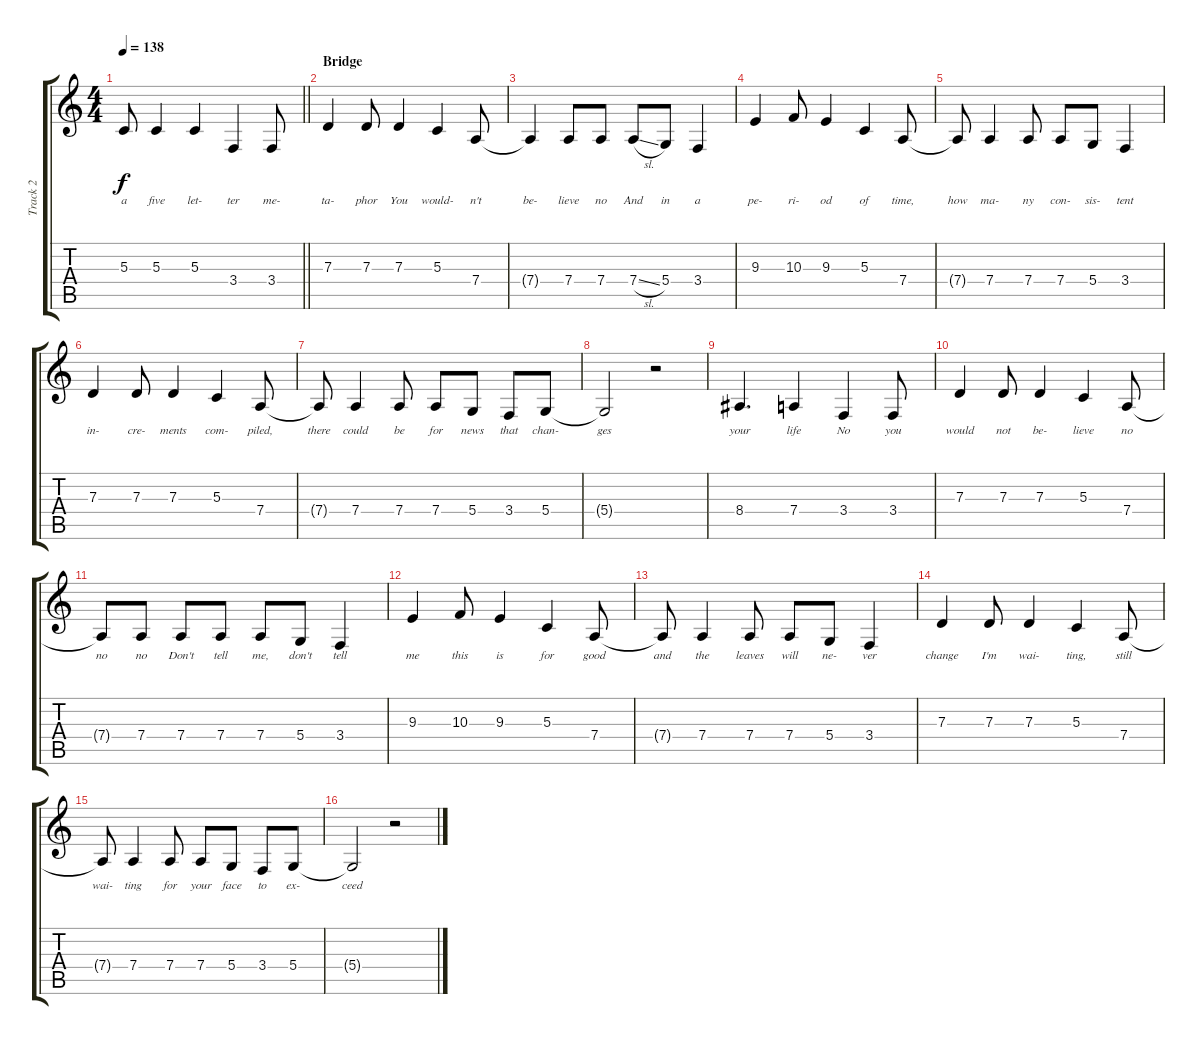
\track ("Track 2" "Track 2") {instrument clarinet}
\staff {score tabs}
\tuning (E4 B3 G3 D3 A2 D2) {hide}
\ts (4 4)
\tempo 138
\clef g2
\barLineRight lightlight
\ks c
5.3.8{lyrics (0 "a") lyrics (1 "") lyrics (2 "") lyrics (3 "") lyrics (4 "") dy f} 5.3.4{lyrics (0 "five") lyrics (1 "") lyrics (2 "") lyrics (3 "") lyrics (4 "")} 5.3.4{lyrics (0 "let-") lyrics (1 "") lyrics (2 "") lyrics (3 "") lyrics (4 "")} 3.4.4{lyrics (0 "ter") lyrics (1 "") lyrics (2 "") lyrics (3 "") lyrics (4 "")} 3.4.8{lyrics (0 "me-") lyrics (1 "") lyrics (2 "") lyrics (3 "") lyrics (4 "")} |
\section ("" "Bridge")
7.3.4{lyrics (0 "ta-") lyrics (1 "") lyrics (2 "") lyrics (3 "") lyrics (4 "")} 7.3.8{lyrics (0 "phor") lyrics (1 "") lyrics (2 "") lyrics (3 "") lyrics (4 "")} 7.3.4{lyrics (0 "You") lyrics (1 "") lyrics (2 "") lyrics (3 "") lyrics (4 "")} 5.3.4{lyrics (0 "would-") lyrics (1 "") lyrics (2 "") lyrics (3 "") lyrics (4 "")} 7.4.8{lyrics (0 "n't") lyrics (1 "") lyrics (2 "") lyrics (3 "") lyrics (4 "")} |
7.4{t}.4{lyrics (0 "be-") lyrics (1 "") lyrics (2 "") lyrics (3 "") lyrics (4 "")} 7.4.8{lyrics (0 "lieve") lyrics (1 "") lyrics (2 "") lyrics (3 "") lyrics (4 "")} 7.4.8{lyrics (0 "no") lyrics (1 "") lyrics (2 "") lyrics (3 "") lyrics (4 "")} 7.4{sl}.8{lyrics (0 "And") lyrics (1 "") lyrics (2 "") lyrics (3 "") lyrics (4 "")} 5.4.8{lyrics (0 "in") lyrics (1 "") lyrics (2 "") lyrics (3 "") lyrics (4 "")} 3.4.4{lyrics (0 "a") lyrics (1 "") lyrics (2 "") lyrics (3 "") lyrics (4 "")} |
9.3.4{lyrics (0 "pe-") lyrics (1 "") lyrics (2 "") lyrics (3 "") lyrics (4 "")} 10.3.8{lyrics (0 "ri-") lyrics (1 "") lyrics (2 "") lyrics (3 "") lyrics (4 "")} 9.3.4{lyrics (0 "od") lyrics (1 "") lyrics (2 "") lyrics (3 "") lyrics (4 "")} 5.3.4{lyrics (0 "of") lyrics (1 "") lyrics (2 "") lyrics (3 "") lyrics (4 "")} 7.4.8{lyrics (0 "time,") lyrics (1 "") lyrics (2 "") lyrics (3 "") lyrics (4 "")} |
7.4{t}.8{lyrics (0 "how") lyrics (1 "") lyrics (2 "") lyrics (3 "") lyrics (4 "")} 7.4.4{lyrics (0 "ma-") lyrics (1 "") lyrics (2 "") lyrics (3 "") lyrics (4 "")} 7.4.8{lyrics (0 "ny") lyrics (1 "") lyrics (2 "") lyrics (3 "") lyrics (4 "")} 7.4.8{lyrics (0 "con-") lyrics (1 "") lyrics (2 "") lyrics (3 "") lyrics (4 "")} 5.4.8{lyrics (0 "sis-") lyrics (1 "") lyrics (2 "") lyrics (3 "") lyrics (4 "")} 3.4.4{lyrics (0 "tent") lyrics (1 "") lyrics (2 "") lyrics (3 "") lyrics (4 "")} |
7.3.4{lyrics (0 "in-") lyrics (1 "") lyrics (2 "") lyrics (3 "") lyrics (4 "")} 7.3.8{lyrics (0 "cre-") lyrics (1 "") lyrics (2 "") lyrics (3 "") lyrics (4 "")} 7.3.4{lyrics (0 "ments") lyrics (1 "") lyrics (2 "") lyrics (3 "") lyrics (4 "")} 5.3.4{lyrics (0 "com-") lyrics (1 "") lyrics (2 "") lyrics (3 "") lyrics (4 "")} 7.4.8{lyrics (0 "piled,") lyrics (1 "") lyrics (2 "") lyrics (3 "") lyrics (4 "")} |
7.4{t}.8{lyrics (0 "there") lyrics (1 "") lyrics (2 "") lyrics (3 "") lyrics (4 "")} 7.4.4{lyrics (0 "could") lyrics (1 "") lyrics (2 "") lyrics (3 "") lyrics (4 "")} 7.4.8{lyrics (0 "be") lyrics (1 "") lyrics (2 "") lyrics (3 "") lyrics (4 "")} 7.4.8{lyrics (0 "for") lyrics (1 "") lyrics (2 "") lyrics (3 "") lyrics (4 "")} 5.4.8{lyrics (0 "news") lyrics (1 "") lyrics (2 "") lyrics (3 "") lyrics (4 "")} 3.4.8{lyrics (0 "that") lyrics (1 "") lyrics (2 "") lyrics (3 "") lyrics (4 "")} 5.4.8{lyrics (0 "chan-") lyrics (1 "") lyrics (2 "") lyrics (3 "") lyrics (4 "")} |
5.4{t}.2{lyrics (0 "ges") lyrics (1 "") lyrics (2 "") lyrics (3 "") lyrics (4 "")} r.2 |
8.4.4{d lyrics (0 "your") lyrics (1 "") lyrics (2 "") lyrics (3 "") lyrics (4 "")} 7.4.4{lyrics (0 "life") lyrics (1 "") lyrics (2 "") lyrics (3 "") lyrics (4 "")} 3.4.4{lyrics (0 "No") lyrics (1 "") lyrics (2 "") lyrics (3 "") lyrics (4 "")} 3.4.8{lyrics (0 "you") lyrics (1 "") lyrics (2 "") lyrics (3 "") lyrics (4 "")} |
7.3.4{lyrics (0 "would") lyrics (1 "") lyrics (2 "") lyrics (3 "") lyrics (4 "")} 7.3.8{lyrics (0 "not") lyrics (1 "") lyrics (2 "") lyrics (3 "") lyrics (4 "")} 7.3.4{lyrics (0 "be-") lyrics (1 "") lyrics (2 "") lyrics (3 "") lyrics (4 "")} 5.3.4{lyrics (0 "lieve") lyrics (1 "") lyrics (2 "") lyrics (3 "") lyrics (4 "")} 7.4.8{lyrics (0 "no") lyrics (1 "") lyrics (2 "") lyrics (3 "") lyrics (4 "")} |
7.4{t}.8{lyrics (0 "no") lyrics (1 "") lyrics (2 "") lyrics (3 "") lyrics (4 "")} 7.4.8{lyrics (0 "no") lyrics (1 "") lyrics (2 "") lyrics (3 "") lyrics (4 "")} 7.4.8{lyrics (0 "Don't") lyrics (1 "") lyrics (2 "") lyrics (3 "") lyrics (4 "")} 7.4.8{lyrics (0 "tell") lyrics (1 "") lyrics (2 "") lyrics (3 "") lyrics (4 "")} 7.4.8{lyrics (0 "me,") lyrics (1 "") lyrics (2 "") lyrics (3 "") lyrics (4 "")} 5.4.8{lyrics (0 "don't") lyrics (1 "") lyrics (2 "") lyrics (3 "") lyrics (4 "")} 3.4.4{lyrics (0 "tell") lyrics (1 "") lyrics (2 "") lyrics (3 "") lyrics (4 "")} |
9.3.4{lyrics (0 "me") lyrics (1 "") lyrics (2 "") lyrics (3 "") lyrics (4 "")} 10.3.8{lyrics (0 "this") lyrics (1 "") lyrics (2 "") lyrics (3 "") lyrics (4 "")} 9.3.4{lyrics (0 "is") lyrics (1 "") lyrics (2 "") lyrics (3 "") lyrics (4 "")} 5.3.4{lyrics (0 "for") lyrics (1 "") lyrics (2 "") lyrics (3 "") lyrics (4 "")} 7.4.8{lyrics (0 "good") lyrics (1 "") lyrics (2 "") lyrics (3 "") lyrics (4 "")} |
7.4{t}.8{lyrics (0 "and") lyrics (1 "") lyrics (2 "") lyrics (3 "") lyrics (4 "")} 7.4.4{lyrics (0 "the") lyrics (1 "") lyrics (2 "") lyrics (3 "") lyrics (4 "")} 7.4.8{lyrics (0 "leaves") lyrics (1 "") lyrics (2 "") lyrics (3 "") lyrics (4 "")} 7.4.8{lyrics (0 "will") lyrics (1 "") lyrics (2 "") lyrics (3 "") lyrics (4 "")} 5.4.8{lyrics (0 "ne-") lyrics (1 "") lyrics (2 "") lyrics (3 "") lyrics (4 "")} 3.4.4{lyrics (0 "ver") lyrics (1 "") lyrics (2 "") lyrics (3 "") lyrics (4 "")} |
7.3.4{lyrics (0 "change") lyrics (1 "") lyrics (2 "") lyrics (3 "") lyrics (4 "")} 7.3.8{lyrics (0 "I'm") lyrics (1 "") lyrics (2 "") lyrics (3 "") lyrics (4 "")} 7.3.4{lyrics (0 "wai-") lyrics (1 "") lyrics (2 "") lyrics (3 "") lyrics (4 "")} 5.3.4{lyrics (0 "ting,") lyrics (1 "") lyrics (2 "") lyrics (3 "") lyrics (4 "")} 7.4.8{lyrics (0 "still") lyrics (1 "") lyrics (2 "") lyrics (3 "") lyrics (4 "")} |
7.4{t}.8{lyrics (0 "wai-") lyrics (1 "") lyrics (2 "") lyrics (3 "") lyrics (4 "")} 7.4.4{lyrics (0 "ting") lyrics (1 "") lyrics (2 "") lyrics (3 "") lyrics (4 "")} 7.4.8{lyrics (0 "for") lyrics (1 "") lyrics (2 "") lyrics (3 "") lyrics (4 "")} 7.4.8{lyrics (0 "your") lyrics (1 "") lyrics (2 "") lyrics (3 "") lyrics (4 "")} 5.4.8{lyrics (0 "face") lyrics (1 "") lyrics (2 "") lyrics (3 "") lyrics (4 "")} 3.4.8{lyrics (0 "to") lyrics (1 "") lyrics (2 "") lyrics (3 "") lyrics (4 "")} 5.4.8{lyrics (0 "ex-") lyrics (1 "") lyrics (2 "") lyrics (3 "") lyrics (4 "")} |
5.4{t}.2{lyrics (0 "ceed") lyrics (1 "") lyrics (2 "") lyrics (3 "") lyrics (4 "")} r.2
